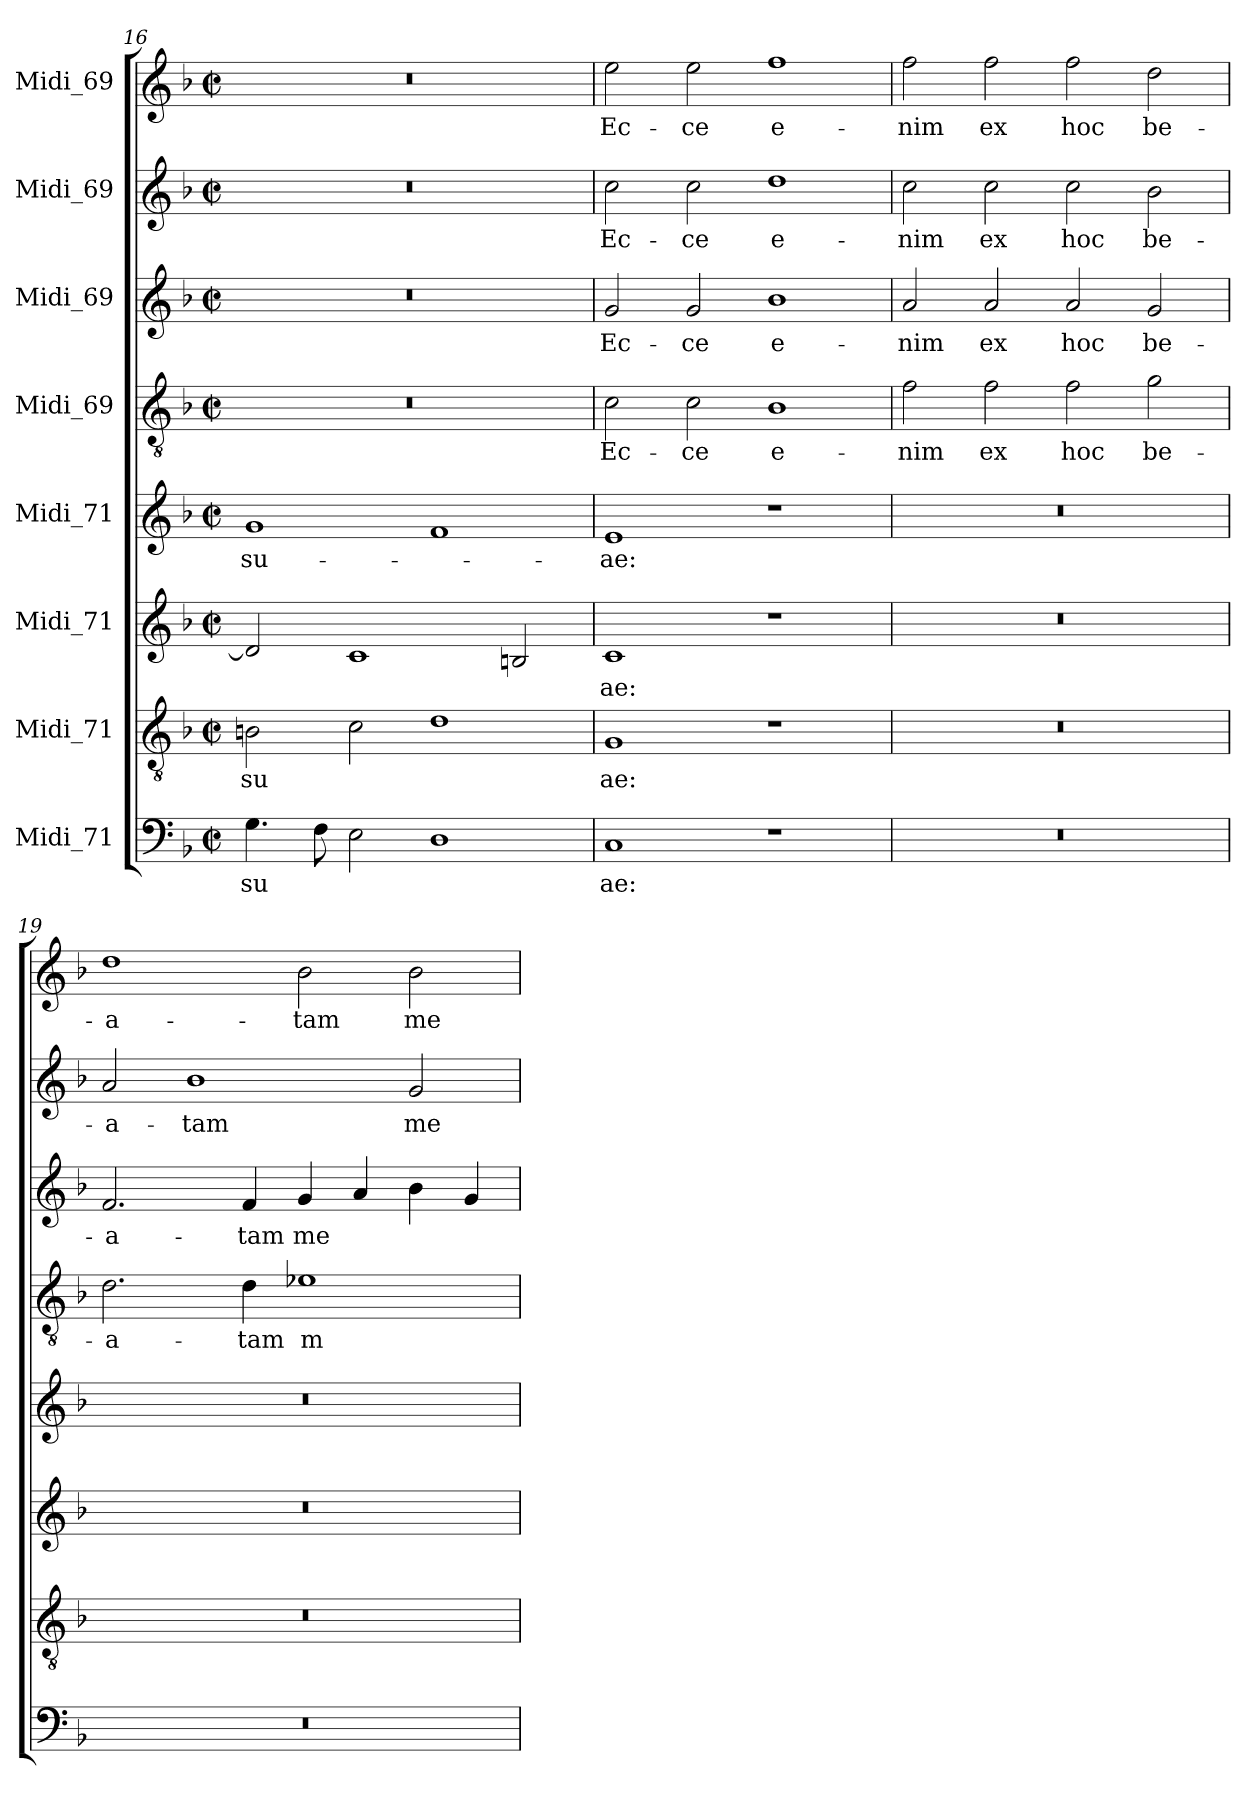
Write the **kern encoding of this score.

**kern	**text	**kern	**text	**kern	**text	**kern	**text	**kern	**text	**kern	**text	**kern	**text	**kern	**text
*part8	*part8	*part7	*part7	*part6	*part6	*part5	*part5	*part4	*part4	*part3	*part3	*part2	*part2	*part1	*part1
*staff8	*staff8	*staff7	*staff7	*staff6	*staff6	*staff5	*staff5	*staff4	*staff4	*staff3	*staff3	*staff2	*staff2	*staff1	*staff1
*I"Midi_71	*	*I"Midi_71	*	*I"Midi_71	*	*I"Midi_71	*	*I"Midi_69	*	*I"Midi_69	*	*I"Midi_69	*	*I"Midi_69	*
*clefF4	*	*clefGv2	*	*clefG2	*	*clefG2	*	*clefGv2	*	*clefG2	*	*clefG2	*	*clefG2	*
*k[b-]	*	*k[b-]	*	*k[b-]	*	*k[b-]	*	*k[b-]	*	*k[b-]	*	*k[b-]	*	*k[b-]	*
*F:	*	*F:	*	*F:	*	*F:	*	*F:	*	*F:	*	*F:	*	*F:	*
*M4/2	*	*M4/2	*	*M4/2	*	*M4/2	*	*M4/2	*	*M4/2	*	*M4/2	*	*M4/2	*
*met(c|)	*	*met(c|)	*	*met(c|)	*	*met(c|)	*	*met(c|)	*	*met(c|)	*	*met(c|)	*	*met(c|)	*
=16	=16	=16	=16	=16	=16	=16	=16	=16	=16	=16	=16	=16	=16	=16	=16
!	!LO:LY:b	!	!LO:LY:b	!	!	!	!LO:LY:b	!	!	!	!	!	!	!	!
4.G	su	2Bn	su	2d]	.	1g	su-	0r	.	0r	.	0r	.	0r	.
8F	.	.	.	.	.	.	.	.	.	.	.	.	.	.	.
2E	.	2c	.	1c	.	.	.	.	.	.	.	.	.	.	.
1D	.	1d	.	.	.	1f	.	.	.	.	.	.	.	.	.
.	.	.	.	2Bn	.	.	.	.	.	.	.	.	.	.	.
=17	=17	=17	=17	=17	=17	=17	=17	=17	=17	=17	=17	=17	=17	=17	=17
!	!LO:LY:b	!	!LO:LY:b	!	!LO:LY:b	!	!LO:LY:b	!	!LO:LY:b	!	!LO:LY:b	!	!LO:LY:b	!	!LO:LY:b
1C	ae:	1G	ae:	1c	ae:	1e	-ae:	2c	Ec-	2g	Ec-	2cc	Ec-	2ee	Ec-
!	!	!	!	!	!	!	!	!	!LO:LY:b	!	!LO:LY:b	!	!LO:LY:b	!	!LO:LY:b
.	.	.	.	.	.	.	.	2c	-ce	2g	-ce	2cc	-ce	2ee	-ce
!	!	!	!	!	!	!	!	!	!LO:LY:b	!	!LO:LY:b	!	!LO:LY:b	!	!LO:LY:b
1r	.	1r	.	1r	.	1r	.	1B-	e-	1b-	e-	1dd	e-	1ff	e-
=18	=18	=18	=18	=18	=18	=18	=18	=18	=18	=18	=18	=18	=18	=18	=18
!	!	!	!	!	!	!	!	!	!LO:LY:b	!	!LO:LY:b	!	!LO:LY:b	!	!LO:LY:b
0r	.	0r	.	0r	.	0r	.	2f	-nim	2a	-nim	2cc	-nim	2ff	-nim
!	!	!	!	!	!	!	!	!	!LO:LY:b	!	!LO:LY:b	!	!LO:LY:b	!	!LO:LY:b
.	.	.	.	.	.	.	.	2f	ex	2a	ex	2cc	ex	2ff	ex
!	!	!	!	!	!	!	!	!	!LO:LY:b	!	!LO:LY:b	!	!LO:LY:b	!	!LO:LY:b
.	.	.	.	.	.	.	.	2f	hoc	2a	hoc	2cc	hoc	2ff	hoc
!	!	!	!	!	!	!	!	!	!LO:LY:b	!	!LO:LY:b	!	!LO:LY:b	!	!LO:LY:b
.	.	.	.	.	.	.	.	2g	be-	2g	be-	2b-	be-	2dd	be-
=19	=19	=19	=19	=19	=19	=19	=19	=19	=19	=19	=19	=19	=19	=19	=19
!	!	!	!	!	!	!	!	!	!LO:LY:b	!	!LO:LY:b	!	!LO:LY:b	!	!LO:LY:b
0r	.	0r	.	0r	.	0r	.	2.d	-a-	2.f	-a-	2a	-a-	1dd	-a-
!	!	!	!	!	!	!	!	!	!	!	!	!	!LO:LY:b	!	!
.	.	.	.	.	.	.	.	.	.	.	.	1b-	-tam	.	.
!	!	!	!	!	!	!	!	!	!LO:LY:b	!	!LO:LY:b	!	!	!	!
.	.	.	.	.	.	.	.	4d	-tam	4f	-tam	.	.	.	.
!	!	!	!	!	!	!	!	!	!LO:LY:b	!	!LO:LY:b	!	!	!	!LO:LY:b
.	.	.	.	.	.	.	.	1e-X	m	4g	me	.	.	2b-	-tam
.	.	.	.	.	.	.	.	.	.	4a	.	.	.	.	.
!	!	!	!	!	!	!	!	!	!	!	!	!	!LO:LY:b	!	!LO:LY:b
.	.	.	.	.	.	.	.	.	.	4b-	.	2g	me	2b-	me
.	.	.	.	.	.	.	.	.	.	4g	.	.	.	.	.
=	=	=	=	=	=	=	=	=	=	=	=	=	=	=	=
*-	*-	*-	*-	*-	*-	*-	*-	*-	*-	*-	*-	*-	*-	*-	*-
